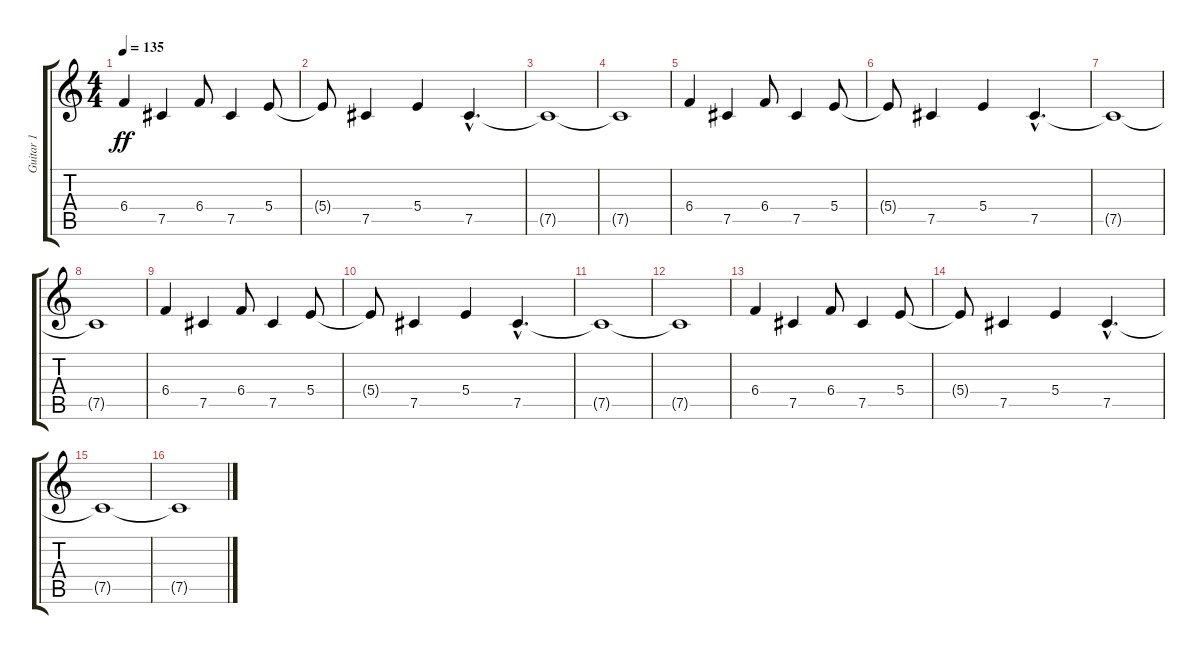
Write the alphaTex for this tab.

\track ("Guitar 1" "Guitar 1") {instrument distortionguitar}
\staff {score tabs}
\tuning (Db4 Ab3 E3 B2 Gb2 Db2) {hide}
\ts (4 4)
\tempo 135
\clef g2
\ks c
6.4.4{dy ff} 7.5.4 6.4.8 7.5.4 5.4.8 |
5.4{t}.8 7.5.4 5.4.4 7.5{hac}.4{d} |
7.5{t}.1 |
7.5{t}.1 |
6.4.4 7.5.4 6.4.8 7.5.4 5.4.8 |
5.4{t}.8 7.5.4 5.4.4 7.5{hac}.4{d} |
7.5{t}.1 |
7.5{t}.1 |
6.4.4 7.5.4 6.4.8 7.5.4 5.4.8 |
5.4{t}.8 7.5.4 5.4.4 7.5{hac}.4{d} |
7.5{t}.1 |
7.5{t}.1 |
6.4.4 7.5.4 6.4.8 7.5.4 5.4.8 |
5.4{t}.8 7.5.4 5.4.4 7.5{hac}.4{d} |
7.5{t}.1 |
7.5{t}.1
